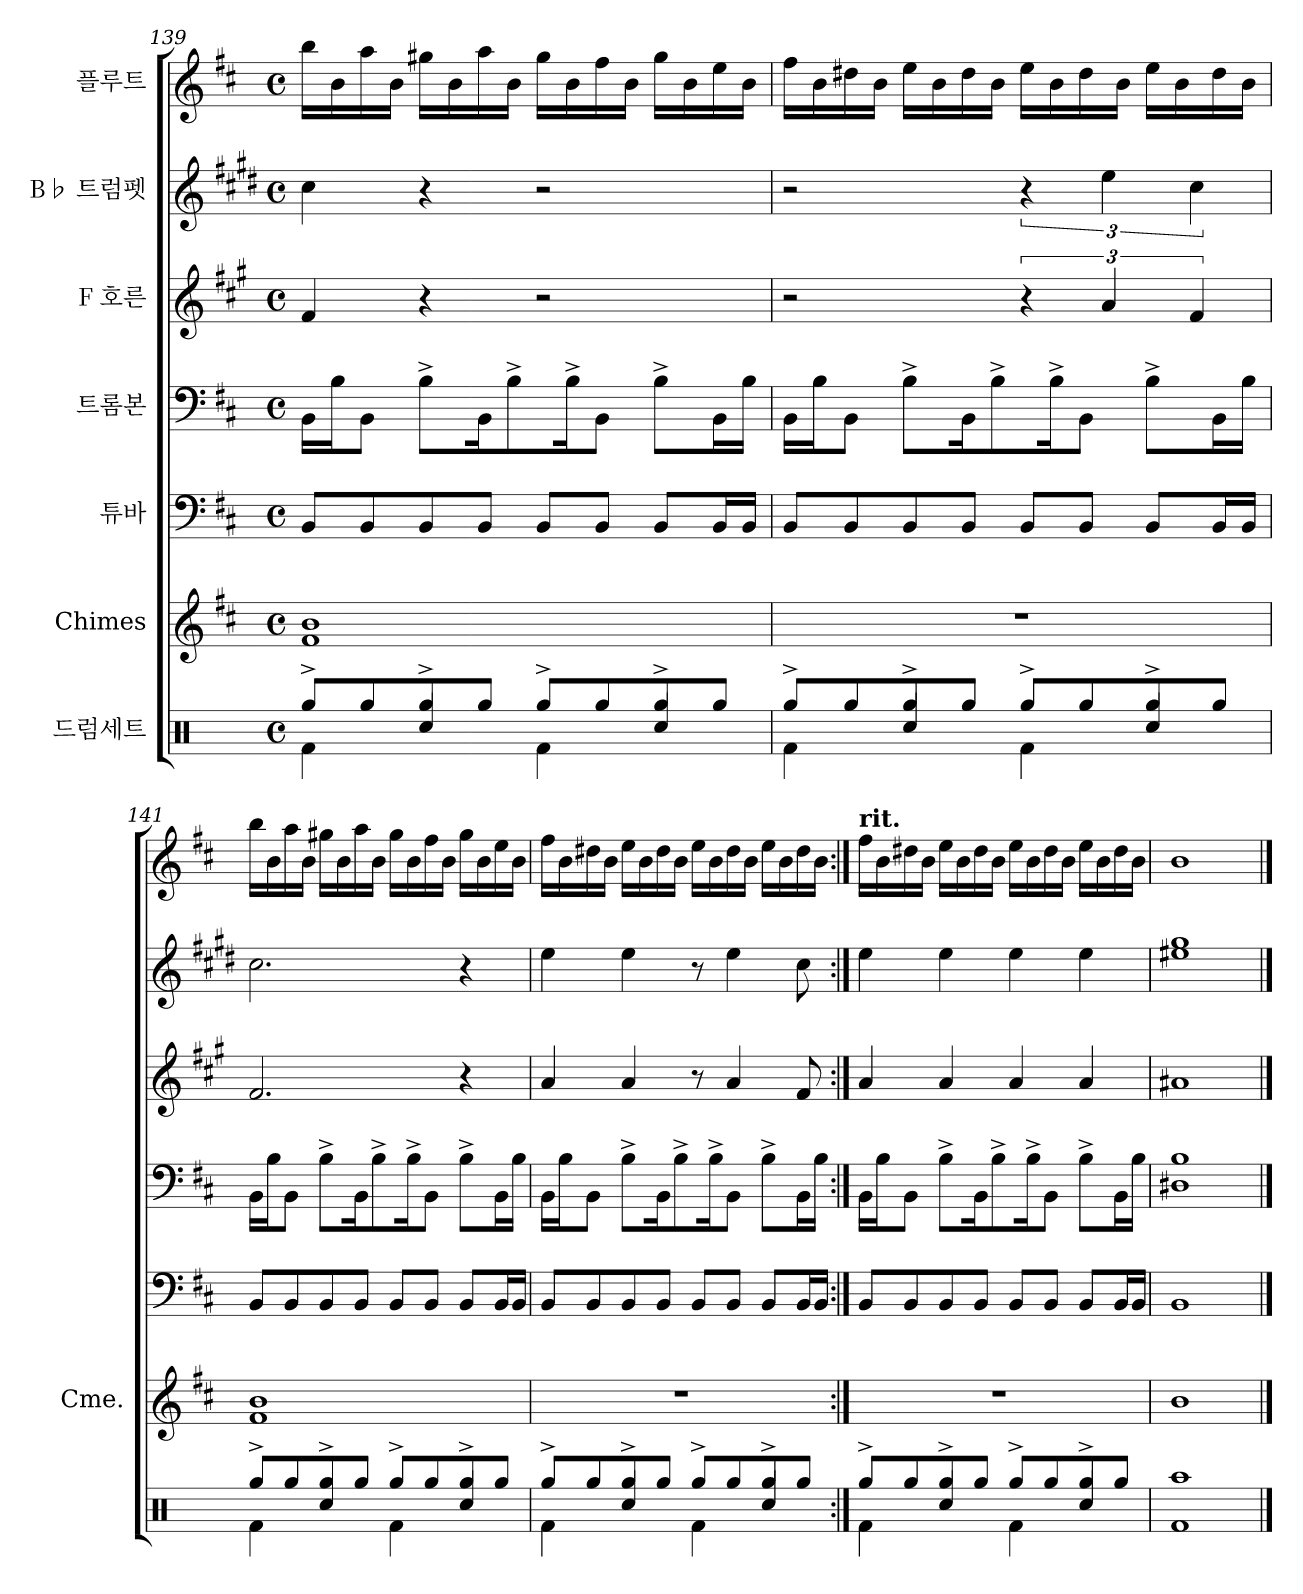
**kern	**kern	**kern	**kern	**kern	**kern	**kern
*part7	*part6	*part5	*part4	*part3	*part2	*part1
*staff7	*staff6	*staff5	*staff4	*staff3	*staff2	*staff1
*I"드럼세트	*I"Chimes	*I"튜바	*I"트롬본	*I"F 호른	*I"B♭ 트럼펫	*I"플루트
*	*I'Cme.	*	*	*	*	*
!!LO:PB:g=z
*clefX	*clefG2	*clefF4	*clefF4	*clefG2	*clefG2	*clefG2
*	*	*	*	*ITrd4c7	*ITrd1c2	*
*k[]	*k[f#c#]	*k[f#c#]	*k[f#c#]	*k[f#c#]	*k[f#c#]	*k[f#c#]
*M4/4	*M4/4	*M4/4	*M4/4	*M4/4	*M4/4	*M4/4
*met(c)	*met(c)	*met(c)	*met(c)	*met(c)	*met(c)	*met(c)
=139	=139	=139	=139	=139	=139	=139
*^	*	*	*	*	*	*
*	*^	*	*	*	*	*	*
8Rgg^/L	4Rf\	4ryy	1f# 1b	8BB/L	16BB\LL	4B/	4b\	16bb\LL
.	.	.	.	.	16B\J	.	.	16b\
8Rgg/	.	.	.	8BB/	8BB\J	.	.	16aa\
.	.	.	.	.	.	.	.	16b\JJ
8Rgg^/	4ryy	4Rcc/	.	8BB/	8B^\L	4r	4r	16gg#X\LL
.	.	.	.	.	.	.	.	16b\
8Rgg/J	.	.	.	8BB/J	16BB\K	.	.	16aa\
.	.	.	.	.	8B^\	.	.	16b\JJ
8Rgg^/L	4Rf\	4ryy	.	8BB/L	.	2r	2r	16gg#\LL
.	.	.	.	.	16B^\K	.	.	16b\
8Rgg/	.	.	.	8BB/J	8BB\J	.	.	16ff#\
.	.	.	.	.	.	.	.	16b\JJ
8Rgg^/	4ryy	4Rcc/	.	8BB/L	8B^\L	.	.	16gg#\LL
.	.	.	.	.	.	.	.	16b\
8Rgg/J	.	.	.	16BB/L	16BB\L	.	.	16ee\
.	.	.	.	16BB/JJ	16B\JJ	.	.	16b\JJ
=140	=140	=140	=140	=140	=140	=140	=140	=140
8Rgg^/L	4Rf\	4ryy	1r	8BB/L	16BB\LL	2r	2r	16ff#\LL
.	.	.	.	.	16B\J	.	.	16b\
8Rgg/	.	.	.	8BB/	8BB\J	.	.	16dd#X\
.	.	.	.	.	.	.	.	16b\JJ
8Rgg^/	4ryy	4Rcc/	.	8BB/	8B^\L	.	.	16ee\LL
.	.	.	.	.	.	.	.	16b\
8Rgg/J	.	.	.	8BB/J	16BB\K	.	.	16dd#\
.	.	.	.	.	8B^\	.	.	16b\JJ
8Rgg^/L	4Rf\	4ryy	.	8BB/L	.	6r	6r	16ee\LL
.	.	.	.	.	16B^\K	.	.	16b\
8Rgg/	.	.	.	8BB/J	8BB\J	.	.	16dd#\
.	.	.	.	.	.	6d/	6dd\	.
.	.	.	.	.	.	.	.	16b\JJ
8Rgg^/	4ryy	4Rcc/	.	8BB/L	8B^\L	.	.	16ee\LL
.	.	.	.	.	.	.	.	16b\
.	.	.	.	.	.	6B/	6b\	.
8Rgg/J	.	.	.	16BB/L	16BB\L	.	.	16dd#\
.	.	.	.	16BB/JJ	16B\JJ	.	.	16b\JJ
!!LO:PB:g=z
=141	=141	=141	=141	=141	=141	=141	=141	=141
8Rgg^/L	4Rf\	4ryy	1f# 1b	8BB/L	16BB\LL	2.B/	2.b\	16bb\LL
.	.	.	.	.	16B\J	.	.	16b\
8Rgg/	.	.	.	8BB/	8BB\J	.	.	16aa\
.	.	.	.	.	.	.	.	16b\JJ
8Rgg^/	4ryy	4Rcc/	.	8BB/	8B^\L	.	.	16gg#X\LL
.	.	.	.	.	.	.	.	16b\
8Rgg/J	.	.	.	8BB/J	16BB\K	.	.	16aa\
.	.	.	.	.	8B^\	.	.	16b\JJ
8Rgg^/L	4Rf\	4ryy	.	8BB/L	.	.	.	16gg#\LL
.	.	.	.	.	16B^\K	.	.	16b\
8Rgg/	.	.	.	8BB/J	8BB\J	.	.	16ff#\
.	.	.	.	.	.	.	.	16b\JJ
8Rgg^/	4ryy	4Rcc/	.	8BB/L	8B^\L	4r	4r	16gg#\LL
.	.	.	.	.	.	.	.	16b\
8Rgg/J	.	.	.	16BB/L	16BB\L	.	.	16ee\
.	.	.	.	16BB/JJ	16B\JJ	.	.	16b\JJ
=142	=142	=142	=142	=142	=142	=142	=142	=142
8Rgg^/L	4Rf\	4ryy	1r	8BB/L	16BB\LL	4d/	4dd\	16ff#\LL
.	.	.	.	.	16B\J	.	.	16b\
8Rgg/	.	.	.	8BB/	8BB\J	.	.	16dd#X\
.	.	.	.	.	.	.	.	16b\JJ
8Rgg^/	4ryy	4Rcc/	.	8BB/	8B^\L	4d/	4dd\	16ee\LL
.	.	.	.	.	.	.	.	16b\
8Rgg/J	.	.	.	8BB/J	16BB\K	.	.	16dd#\
.	.	.	.	.	8B^\	.	.	16b\JJ
8Rgg^/L	4Rf\	4ryy	.	8BB/L	.	8r	8r	16ee\LL
.	.	.	.	.	16B^\K	.	.	16b\
8Rgg/	.	.	.	8BB/J	8BB\J	4d/	4dd\	16dd#\
.	.	.	.	.	.	.	.	16b\JJ
8Rgg^/	4ryy	4Rcc/	.	8BB/L	8B^\L	.	.	16ee\LL
.	.	.	.	.	.	.	.	16b\
8Rgg/J	.	.	.	16BB/L	16BB\L	8B/	8b\	16dd#\
.	.	.	.	16BB/JJ	16B\JJ	.	.	16b\JJ
!!LO:PB:g=z
=143:|!	=143:|!	=143:|!	=143:|!	=143:|!	=143:|!	=143:|!	=143:|!	=143:|!
*	*	*	*	*	*	*	*	*MM125
!	!	!	!	!	!	!	!	!LO:TX:a:B:t=rit.
8Rgg^/L	4Rf\	4ryy	1r	8BB/L	16BB\LL	4d/	4dd\	16ff#\LL
.	.	.	.	.	16B\J	.	.	16b\
8Rgg/	.	.	.	8BB/	8BB\J	.	.	16dd#X\
.	.	.	.	.	.	.	.	16b\JJ
*	*	*	*	*	*	*	*	*MM120
8Rgg^/	4ryy	4Rcc/	.	8BB/	8B^\L	4d/	4dd\	16ee\LL
.	.	.	.	.	.	.	.	16b\
8Rgg/J	.	.	.	8BB/J	16BB\K	.	.	16dd#\
.	.	.	.	.	8B^\	.	.	16b\JJ
*	*	*	*	*	*	*	*	*MM115
8Rgg^/L	4Rf\	4ryy	.	8BB/L	.	4d/	4dd\	16ee\LL
.	.	.	.	.	16B^\K	.	.	16b\
8Rgg/	.	.	.	8BB/J	8BB\J	.	.	16dd#\
.	.	.	.	.	.	.	.	16b\JJ
*	*	*	*	*	*	*	*	*MM110
8Rgg^/	4ryy	4Rcc/	.	8BB/L	8B^\L	4d/	4dd\	16ee\LL
.	.	.	.	.	.	.	.	16b\
8Rgg/J	.	.	.	16BB/L	16BB\L	.	.	16dd#\
.	.	.	.	16BB/JJ	16B\JJ	.	.	16b\JJ
*	*v	*v	*	*	*	*	*	*
=144	=144	=144	=144	=144	=144	=144	=144
1Raa	1Rf	1b	1BB	1D#X 1B	1d#X	1dd#X 1ff#	1b
*v	*v	*	*	*	*	*	*
==	==	==	==	==	==	==
*-	*-	*-	*-	*-	*-	*-
